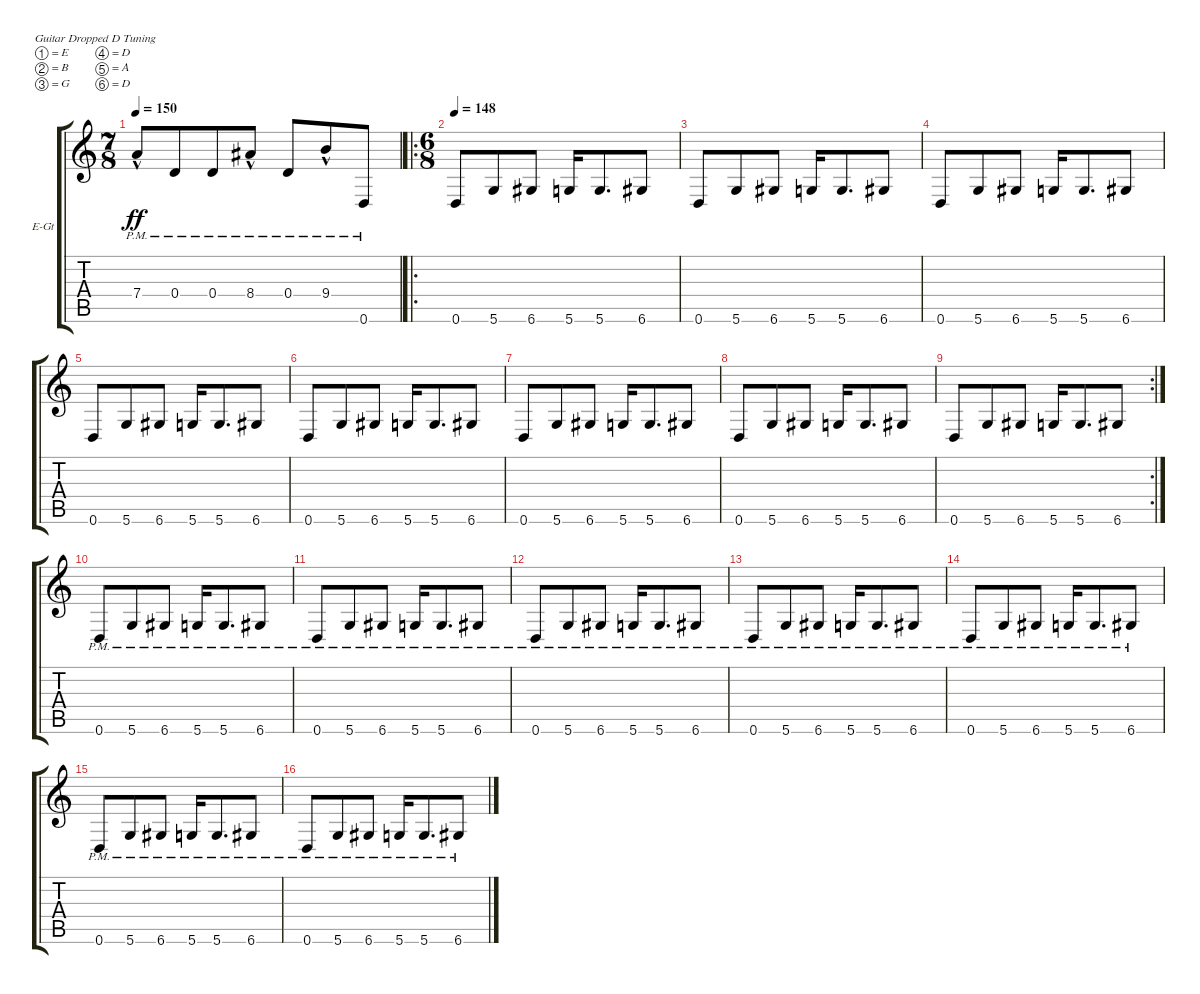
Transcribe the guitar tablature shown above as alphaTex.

\defaultSystemsLayout 4
\bracketExtendMode groupsimilarinstruments
\firstSystemTrackNameOrientation horizontal
\otherSystemsTrackNameOrientation horizontal
\track ("E-Gt (Bass)" "E-Gt") {instrument distortionguitar}
\staff {score tabs}
\tuning (E4 B3 G3 D3 A2 D2)
\ts (7 8)
\tempo 150
\clef g2
\ks c
7.4{hac pm}.8{dy ff} 0.4{pm}.8 0.4{pm}.8 8.4{hac pm}.8 0.4{pm}.8 9.4{hac pm}.8 0.6{pm}.8 |
\ro
\ts (6 8)
\tempo 148
0.6.8 5.6.8 6.6.8 5.6.16 5.6.8{d} 6.6.8 |
0.6.8 5.6.8 6.6.8 5.6.16 5.6.8{d} 6.6.8 |
0.6.8 5.6.8 6.6.8 5.6.16 5.6.8{d} 6.6.8 |
0.6.8 5.6.8 6.6.8 5.6.16 5.6.8{d} 6.6.8 |
0.6.8 5.6.8 6.6.8 5.6.16 5.6.8{d} 6.6.8 |
0.6.8 5.6.8 6.6.8 5.6.16 5.6.8{d} 6.6.8 |
0.6.8 5.6.8 6.6.8 5.6.16 5.6.8{d} 6.6.8 |
\rc 2
0.6.8 5.6.8 6.6.8 5.6.16 5.6.8{d} 6.6.8 |
0.6{pm}.8 5.6{pm}.8 6.6{pm}.8 5.6{pm}.16 5.6{pm}.8{d} 6.6{pm}.8 |
0.6{pm}.8 5.6{pm}.8 6.6{pm}.8 5.6{pm}.16 5.6{pm}.8{d} 6.6{pm}.8 |
0.6{pm}.8 5.6{pm}.8 6.6{pm}.8 5.6{pm}.16 5.6{pm}.8{d} 6.6{pm}.8 |
0.6{pm}.8 5.6{pm}.8 6.6{pm}.8 5.6{pm}.16 5.6{pm}.8{d} 6.6{pm}.8 |
0.6{pm}.8 5.6{pm}.8 6.6{pm}.8 5.6{pm}.16 5.6{pm}.8{d} 6.6{pm}.8 |
0.6{pm}.8 5.6{pm}.8 6.6{pm}.8 5.6{pm}.16 5.6{pm}.8{d} 6.6{pm}.8 |
0.6{pm}.8 5.6{pm}.8 6.6{pm}.8 5.6{pm}.16 5.6{pm}.8{d} 6.6{pm}.8
